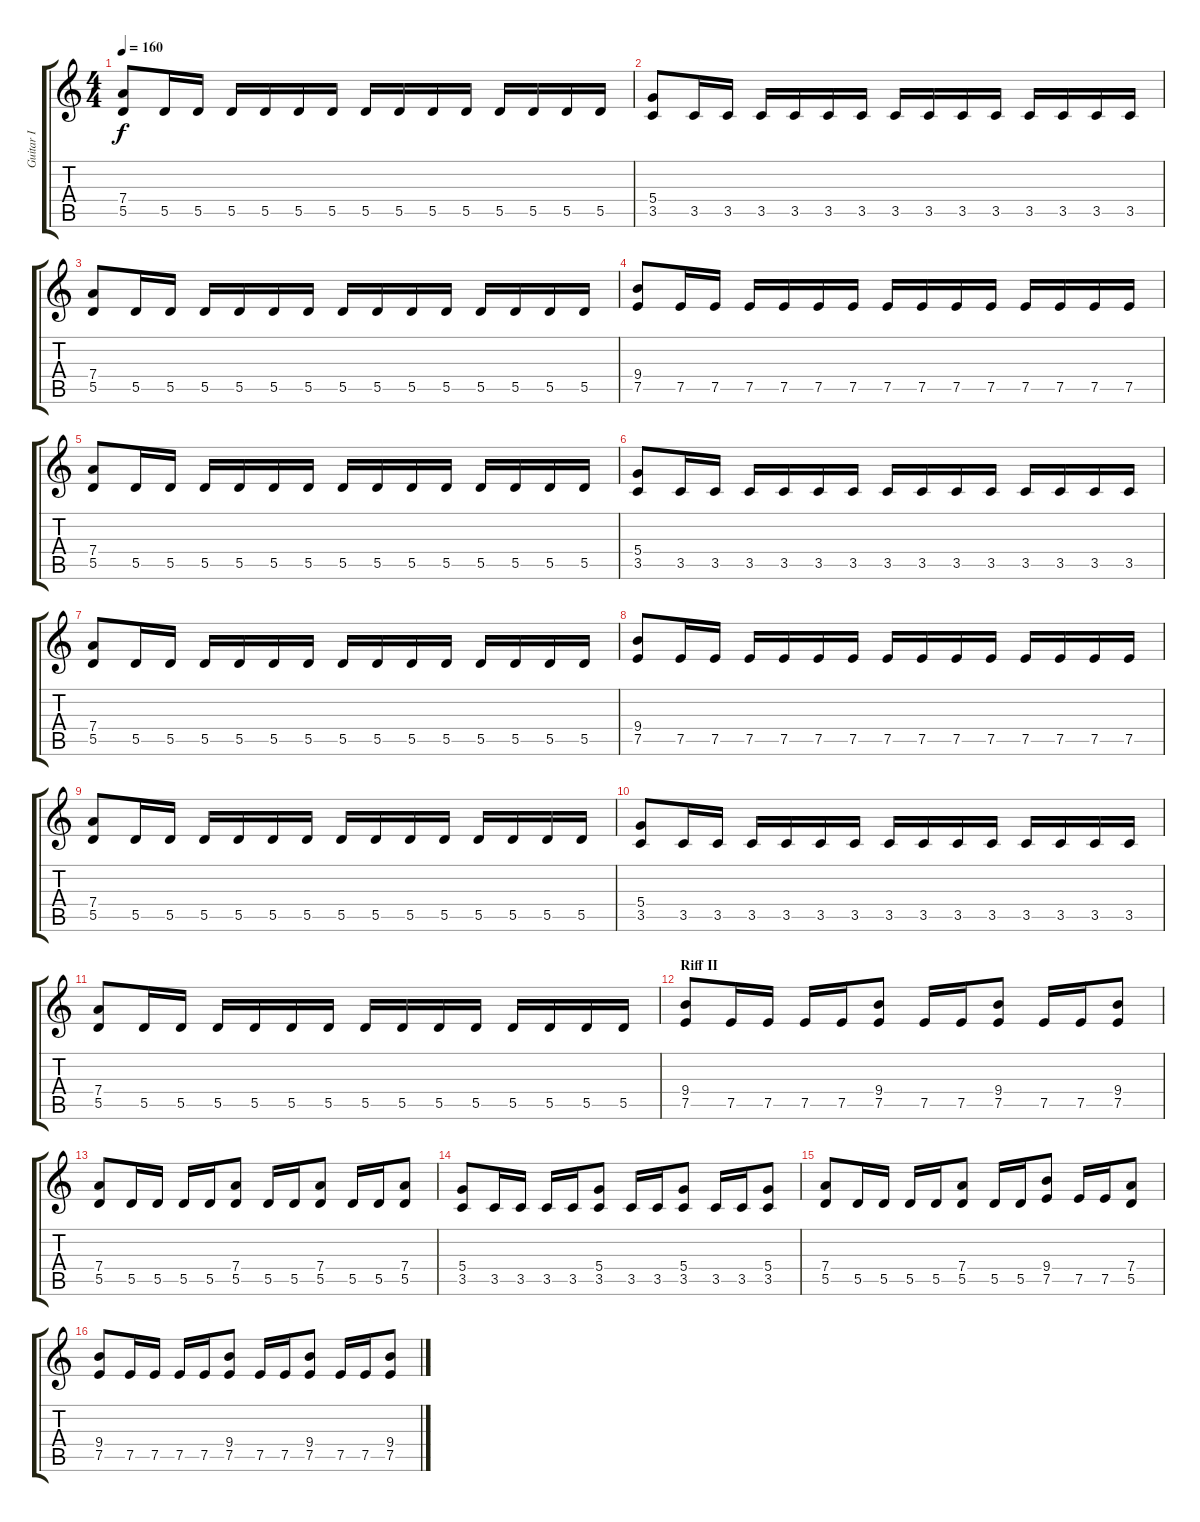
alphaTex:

\track ("Guitar I" "Guitar I") {instrument distortionguitar}
\staff {score tabs}
\tuning (E4 B3 G3 D3 A2 E2) {hide}
\ts (4 4)
\tempo 160
\clef g2
\ks c
(7.4 5.5).8{dy f} 5.5.16 5.5.16 5.5.16 5.5.16 5.5.16 5.5.16 5.5.16 5.5.16 5.5.16 5.5.16 5.5.16 5.5.16 5.5.16 5.5.16 |
(5.4 3.5).8 3.5.16 3.5.16 3.5.16 3.5.16 3.5.16 3.5.16 3.5.16 3.5.16 3.5.16 3.5.16 3.5.16 3.5.16 3.5.16 3.5.16 |
(7.4 5.5).8 5.5.16 5.5.16 5.5.16 5.5.16 5.5.16 5.5.16 5.5.16 5.5.16 5.5.16 5.5.16 5.5.16 5.5.16 5.5.16 5.5.16 |
(9.4 7.5).8 7.5.16 7.5.16 7.5.16 7.5.16 7.5.16 7.5.16 7.5.16 7.5.16 7.5.16 7.5.16 7.5.16 7.5.16 7.5.16 7.5.16 |
(7.4 5.5).8 5.5.16 5.5.16 5.5.16 5.5.16 5.5.16 5.5.16 5.5.16 5.5.16 5.5.16 5.5.16 5.5.16 5.5.16 5.5.16 5.5.16 |
(5.4 3.5).8 3.5.16 3.5.16 3.5.16 3.5.16 3.5.16 3.5.16 3.5.16 3.5.16 3.5.16 3.5.16 3.5.16 3.5.16 3.5.16 3.5.16 |
(7.4 5.5).8 5.5.16 5.5.16 5.5.16 5.5.16 5.5.16 5.5.16 5.5.16 5.5.16 5.5.16 5.5.16 5.5.16 5.5.16 5.5.16 5.5.16 |
(9.4 7.5).8 7.5.16 7.5.16 7.5.16 7.5.16 7.5.16 7.5.16 7.5.16 7.5.16 7.5.16 7.5.16 7.5.16 7.5.16 7.5.16 7.5.16 |
(7.4 5.5).8 5.5.16 5.5.16 5.5.16 5.5.16 5.5.16 5.5.16 5.5.16 5.5.16 5.5.16 5.5.16 5.5.16 5.5.16 5.5.16 5.5.16 |
(5.4 3.5).8 3.5.16 3.5.16 3.5.16 3.5.16 3.5.16 3.5.16 3.5.16 3.5.16 3.5.16 3.5.16 3.5.16 3.5.16 3.5.16 3.5.16 |
(7.4 5.5).8 5.5.16 5.5.16 5.5.16 5.5.16 5.5.16 5.5.16 5.5.16 5.5.16 5.5.16 5.5.16 5.5.16 5.5.16 5.5.16 5.5.16 |
\section ("" "Riff II")
(9.4 7.5).8 7.5.16 7.5.16 7.5.16 7.5.16 (9.4 7.5).8 7.5.16 7.5.16 (9.4 7.5).8 7.5.16 7.5.16 (9.4 7.5).8 |
(7.4 5.5).8 5.5.16 5.5.16 5.5.16 5.5.16 (7.4 5.5).8 5.5.16 5.5.16 (7.4 5.5).8 5.5.16 5.5.16 (7.4 5.5).8 |
(5.4 3.5).8 3.5.16 3.5.16 3.5.16 3.5.16 (5.4 3.5).8 3.5.16 3.5.16 (5.4 3.5).8 3.5.16 3.5.16 (5.4 3.5).8 |
(7.4 5.5).8 5.5.16 5.5.16 5.5.16 5.5.16 (7.4 5.5).8 5.5.16 5.5.16 (9.4 7.5).8 7.5.16 7.5.16 (7.4 5.5).8 |
(9.4 7.5).8 7.5.16 7.5.16 7.5.16 7.5.16 (9.4 7.5).8 7.5.16 7.5.16 (9.4 7.5).8 7.5.16 7.5.16 (9.4 7.5).8
